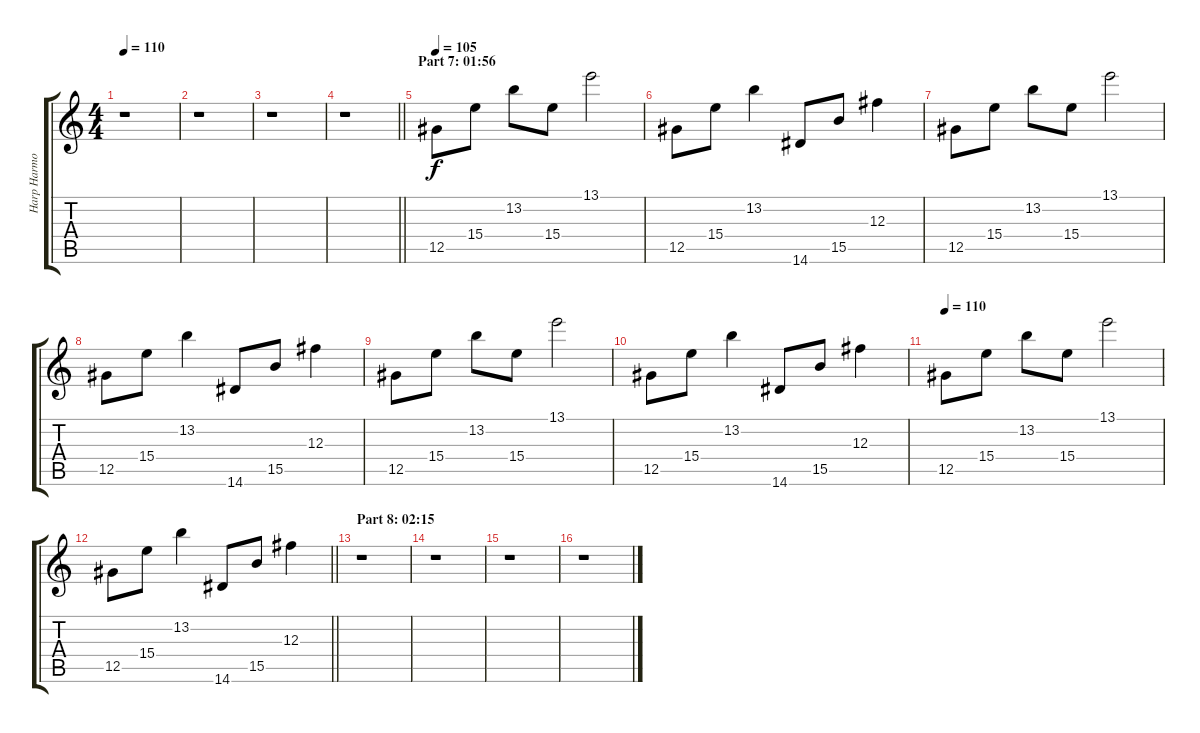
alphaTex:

\track ("Harp Harmonics (Ignore Me)" "Harp Harmo") {instrument electricguitarclean}
\staff {score tabs}
\tuning (Eb4 Bb3 Gb3 Db3 Ab2 Db2) {hide}
\ts (4 4)
\tempo 110
\clef g2
\ks c
r.1{dy f} |
r.1 |
r.1 |
\barLineRight lightlight
r.1 |
\section ("" "Part 7: 01:56")
\tempo 105
12.5.8 15.4.8 13.2.8 15.4.8 13.1.2 |
12.5.8 15.4.8 13.2.4 14.6.8 15.5.8 12.3.4 |
12.5.8 15.4.8 13.2.8 15.4.8 13.1.2 |
12.5.8 15.4.8 13.2.4 14.6.8 15.5.8 12.3.4 |
12.5.8 15.4.8 13.2.8 15.4.8 13.1.2 |
12.5.8 15.4.8 13.2.4 14.6.8 15.5.8 12.3.4 |
\tempo 110
12.5.8 15.4.8 13.2.8 15.4.8 13.1.2 |
\barLineRight lightlight
12.5.8 15.4.8 13.2.4 14.6.8 15.5.8 12.3.4 |
\section ("" "Part 8: 02:15")
r.1 |
r.1 |
r.1 |
r.1
